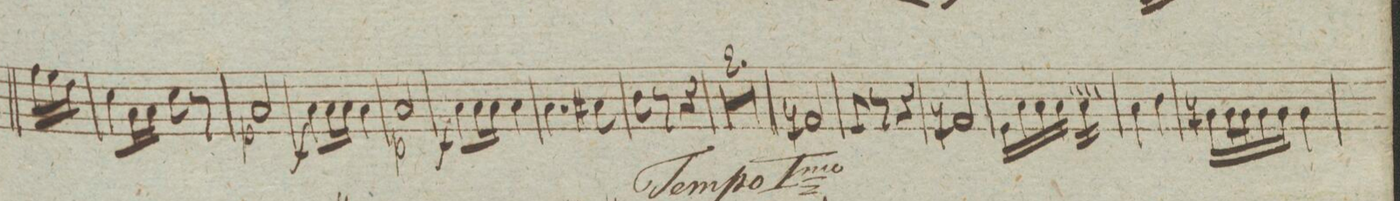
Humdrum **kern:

**kern	**dynam
*I"Oboie 2do	*
*clefG2	*
*k[f#c#g#]	*
*M2/4	*
24ff#\LL	.
24ee\	.
24dd\JJ	.
=45	=45
8cc#\L	.
16a\L	.
16a\JJ	.
8cc#\	.
8r	.
=46	=46
2a/	p
=47	=47
8a\L	f
16a\L	.
16a\JJ	.
4a\	.
=48	=48
2a/	p
=49	=49
8a\L	f
16a\L	.
16a\JJ	.
4a\	.
=50	=50
4.a\	.
8a#X\	.
=51	=51
8b\	.
8r	.
4r	.
=52	=52
2r	.
=53	=53
2r	.
=54	=54
2fn/	.
=55	=55
8e/	.
8r	.
4r	.
=56	=56
2fn/	.
=57	=57
16e\LL	.
16a\	.
16a\	.
16a\JJ	.
*tremolo	*
16a\LL|	.
16a\|	.
16a\|	.
16a\JJ|	.
*Xtremolo	*
=58	=58
4a\	.
4b\	.
=59	=59
16gn\LL	.
32g\L	.
32g\J	.
16g\	.
16g\JJ	.
4g\	.
=60	=60
*-	*-
